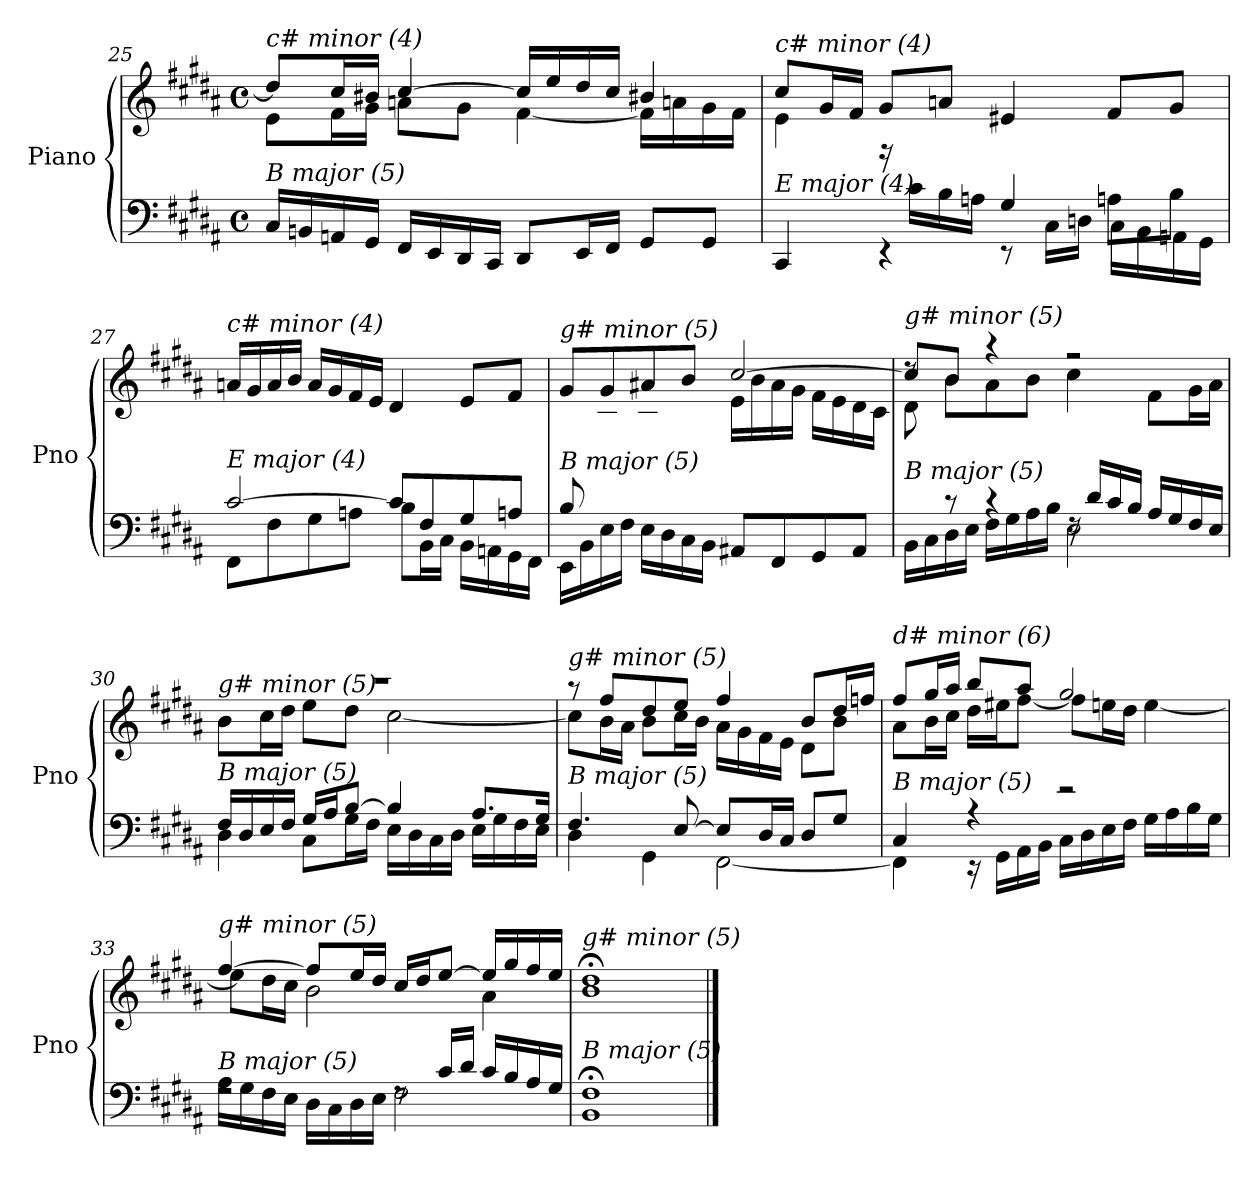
**kern	**kern
*part1	*part1
*staff2	*staff1
*I"Piano	*
*I'Pno	*
!!LO:LB:g=z
*clefF4	*clefG2
*k[f#c#g#d#a#]	*k[f#c#g#d#a#]
*M4/4	*M4/4
*met(c)	*met(c)
=25	=25
*	*^
!	!LO:TX:i:t=c# minor (4)	!
!LO:TX:i:t=B major (5)	!	!
16C#/LL	8dd#/L]	8e\L
16BBn/	.	.
16AAn/	16cc#/L	16f#\L
16GG#/JJ	16b#X/JJ	16g#\JJ
16FF#/LL	[4cc#/	8an\L
16EE/	.	.
16DD#/	.	8g#\J
16CC#/JJ	.	.
8DD#/L	16cc#/LL]	[4f#\
.	16ee/	.
16EE/L	16dd#/	.
16FF#/JJ	16cc#/JJ	.
8GG#/L	4b#X/	16f#\LL]
.	.	16an\
8GG#/J	.	16g#\
.	.	16f#\JJ
!!LO:PB:g=z	!!
=26	=26	=26
*^	*	*
!	!	!LO:TX:i:t=c# minor (4)	!
!LO:TX:i:t=E major (4)	!	!	!
4ryy	4CC#/	8cc#/L	4e\
.	.	16g#/L	.
.	.	16f#/JJ	.
16ryy	4r	8g#/L	16rF
16c#\LL	.	.	2ryy
16B\	.	8an/J	.
16An\JJ	.	.	.
4G#/	8r	4e#X/	.
.	16C#\LL	.	.
.	16Dn\JJ	.	.
8An\L	16C#\LL	8f#/L	.
.	16BB\	.	8.ryy
8B\J	16AAn\	8g#/J	.
.	16GG#\JJ	.	.
*	*	*v	*v
=27	=27	=27
!	!	!LO:TX:i:t=c# minor (4)
!LO:TX:i:t=E major (4)	!	!
[2c#/	8FF#\L	16an/LL
.	.	16g#/
.	8F#\	16a/
.	.	16b/JJ
.	8G#\	16a/LL
.	.	16g#/
.	8An\J	16f#/
.	.	16e/JJ
8c#/L]	8B\L	4d#/
8F#/	16BB\L	.
.	16C#\JJ	.
8G#/	16BB\LL	8e/L
.	16AAn\	.
8An/J	16GG#\	8f#/J
.	16FF#\JJ	.
!!LO:LB:g=z
=28	=28	=28
*	*	*^
!	!	!LO:TX:i:t=g# minor (5)	!
!LO:TX:i:t=B major (5)	!	!	!
8B/L	16EE\LL	8g#/L	8ryy
.	16BB\	.	.
2..ryy	16E\	8g#/	8B\
.	16F#\JJ	.	.
.	16E\LL	8a#X/	8c#\
.	16D#\	.	.
.	16C#\	8b/J	8d#\J
.	16BB\JJ	.	.
.	8AA#X/L	[2cc#/	16e\LL
.	.	.	16b\
.	8FF#/	.	16a#\
.	.	.	16g#\JJ
.	8GG#/	.	16f#\LL
.	.	.	16e\
.	8AA#/J	.	16d#\
.	.	.	16c#\JJ
!!LO:LB:g=z
=29	=29	=29	=29
*	*	*	*^
!	!	!LO:TX:i:t=g# minor (5)	!	!
!LO:TX:i:t=B major (5)	!	!	!	!
8ryy	16BB\LL	8cc#/L]	8rdd	8d#\
.	16C#\	.	.	.
8rc	16D#\	8b/J	8b\L	2..ryy
.	16E\JJ	.	.	.
4rc	16F#\LL	4r	8a#\	.
.	16G#\	.	.	.
.	16A#\	.	8b\J	.
.	16B\JJ	.	.	.
16rF	2E\	2r	4cc#\	.
16d#/LL	.	.	.	.
16c#/	.	.	.	.
16B/JJ	.	.	.	.
16A#/LL	.	.	8f#\L	.
16G#/	.	.	.	.
16F#/	.	.	16g#\L	.
16E/JJ	.	.	16a#\JJ	.
*	*	*	*v	*v
=30	=30	=30	=30
!	!	!LO:TX:i:t=g# minor (5)	!
!LO:TX:i:t=B major (5)	!	!	!
16F#/LL	4D#\	1r	8b\L
16D#/	.	.	.
16E/	.	.	16cc#\L
16F#/JJ	.	.	16dd#\JJ
16G#/LL	8C#\L	.	8ee\L
16A#/J	.	.	.
[8B/J	16G#\L	.	8dd#\J
.	16F#\JJ	.	.
4B/]	16E\LL	.	[2cc#\
.	16D#\	.	.
.	16C#\	.	.
.	16D#\JJ	.	.
8.A#/L	16E\LL	.	.
.	16G#\	.	.
.	16F#\	.	.
16G#/Jk	16E\JJ	.	.
=31	=31	=31	=31
!	!	!LO:TX:i:t=g# minor (5)	!
!LO:TX:i:t=B major (5)	!	!	!
4.F#/	4D#\	8r	8cc#\L]
.	.	8ff#/L	16b\L
.	.	.	16a#\JJ
.	4GG#\	8dd#/	8b\L
[8E/	.	8ee/J	16cc#\L
.	.	.	16b\JJ
8E/L]	[2FF#\	4ff#/	16a#\LL
.	.	.	16g#\
16D#/L	.	.	16f#\
16C#/JJ	.	.	16e\JJ
8D#/L	.	8b/L	8d#\L
8G#/J	.	16dd#/L	8b\J
.	.	16ffni/JJ	.
!!LO:LB:g=z	!!
=32	=32	=32	=32
!	!	!LO:TX:i:t=d# minor (6)	!
!LO:TX:i:t=B major (5)	!	!	!
4C#/	4FF#\]	8ff#/L	8a#\L
.	.	16gg#/L	16b\L
.	.	16aa#/JJ	16cc#\JJ
4r	16r	8bb/L	16dd#\LL
.	16GG#\LL	.	16ee#X\J
.	16AA#\	8aa#/J	[8ff#\J
.	16BB\JJ	.	.
2r	16C#\LL	2gg#/	8ff#\L]
.	16D#\	.	.
.	16E\	.	16een\L
.	16F#\JJ	.	16dd#\JJ
.	16G#\LL	.	[4ee\
.	16A#\	.	.
.	16B\	.	.
.	16G#\JJ	.	.
=33	=33	=33	=33
!	!	!LO:TX:i:t=g# minor (5)	!
!LO:TX:i:t=B major (5)	!	!	!
2rF	16A#\LL	[4ff#/	8ee\L]
.	16G#\	.	.
.	16F#\	.	16dd#\L
.	16E\JJ	.	16cc#\JJ
.	16D#\LL	8ff#/L]	2b\
.	16C#\	.	.
.	16D#\	16ee/L	.
.	16E\JJ	16dd#/JJ	.
8rF	2F#\	16cc#/LL	.
.	.	16dd#/J	.
16c#/LL	.	[8ee/J	.
16d#/JJ	.	.	.
16c#/LL	.	16ee/LL]	4a#\
16B/	.	16gg#/	.
16A#/	.	16ff#/	.
16G#/JJ	.	16ee/JJ	.
*v	*v	*	*
*	*v	*v
=34	=34
!	!LO:TX:i:t=g# minor (5)
!LO:TX:i:t=B major (5)	!
1BB; 1F#;	1b;< 1dd#;<
==	==
*-	*-
